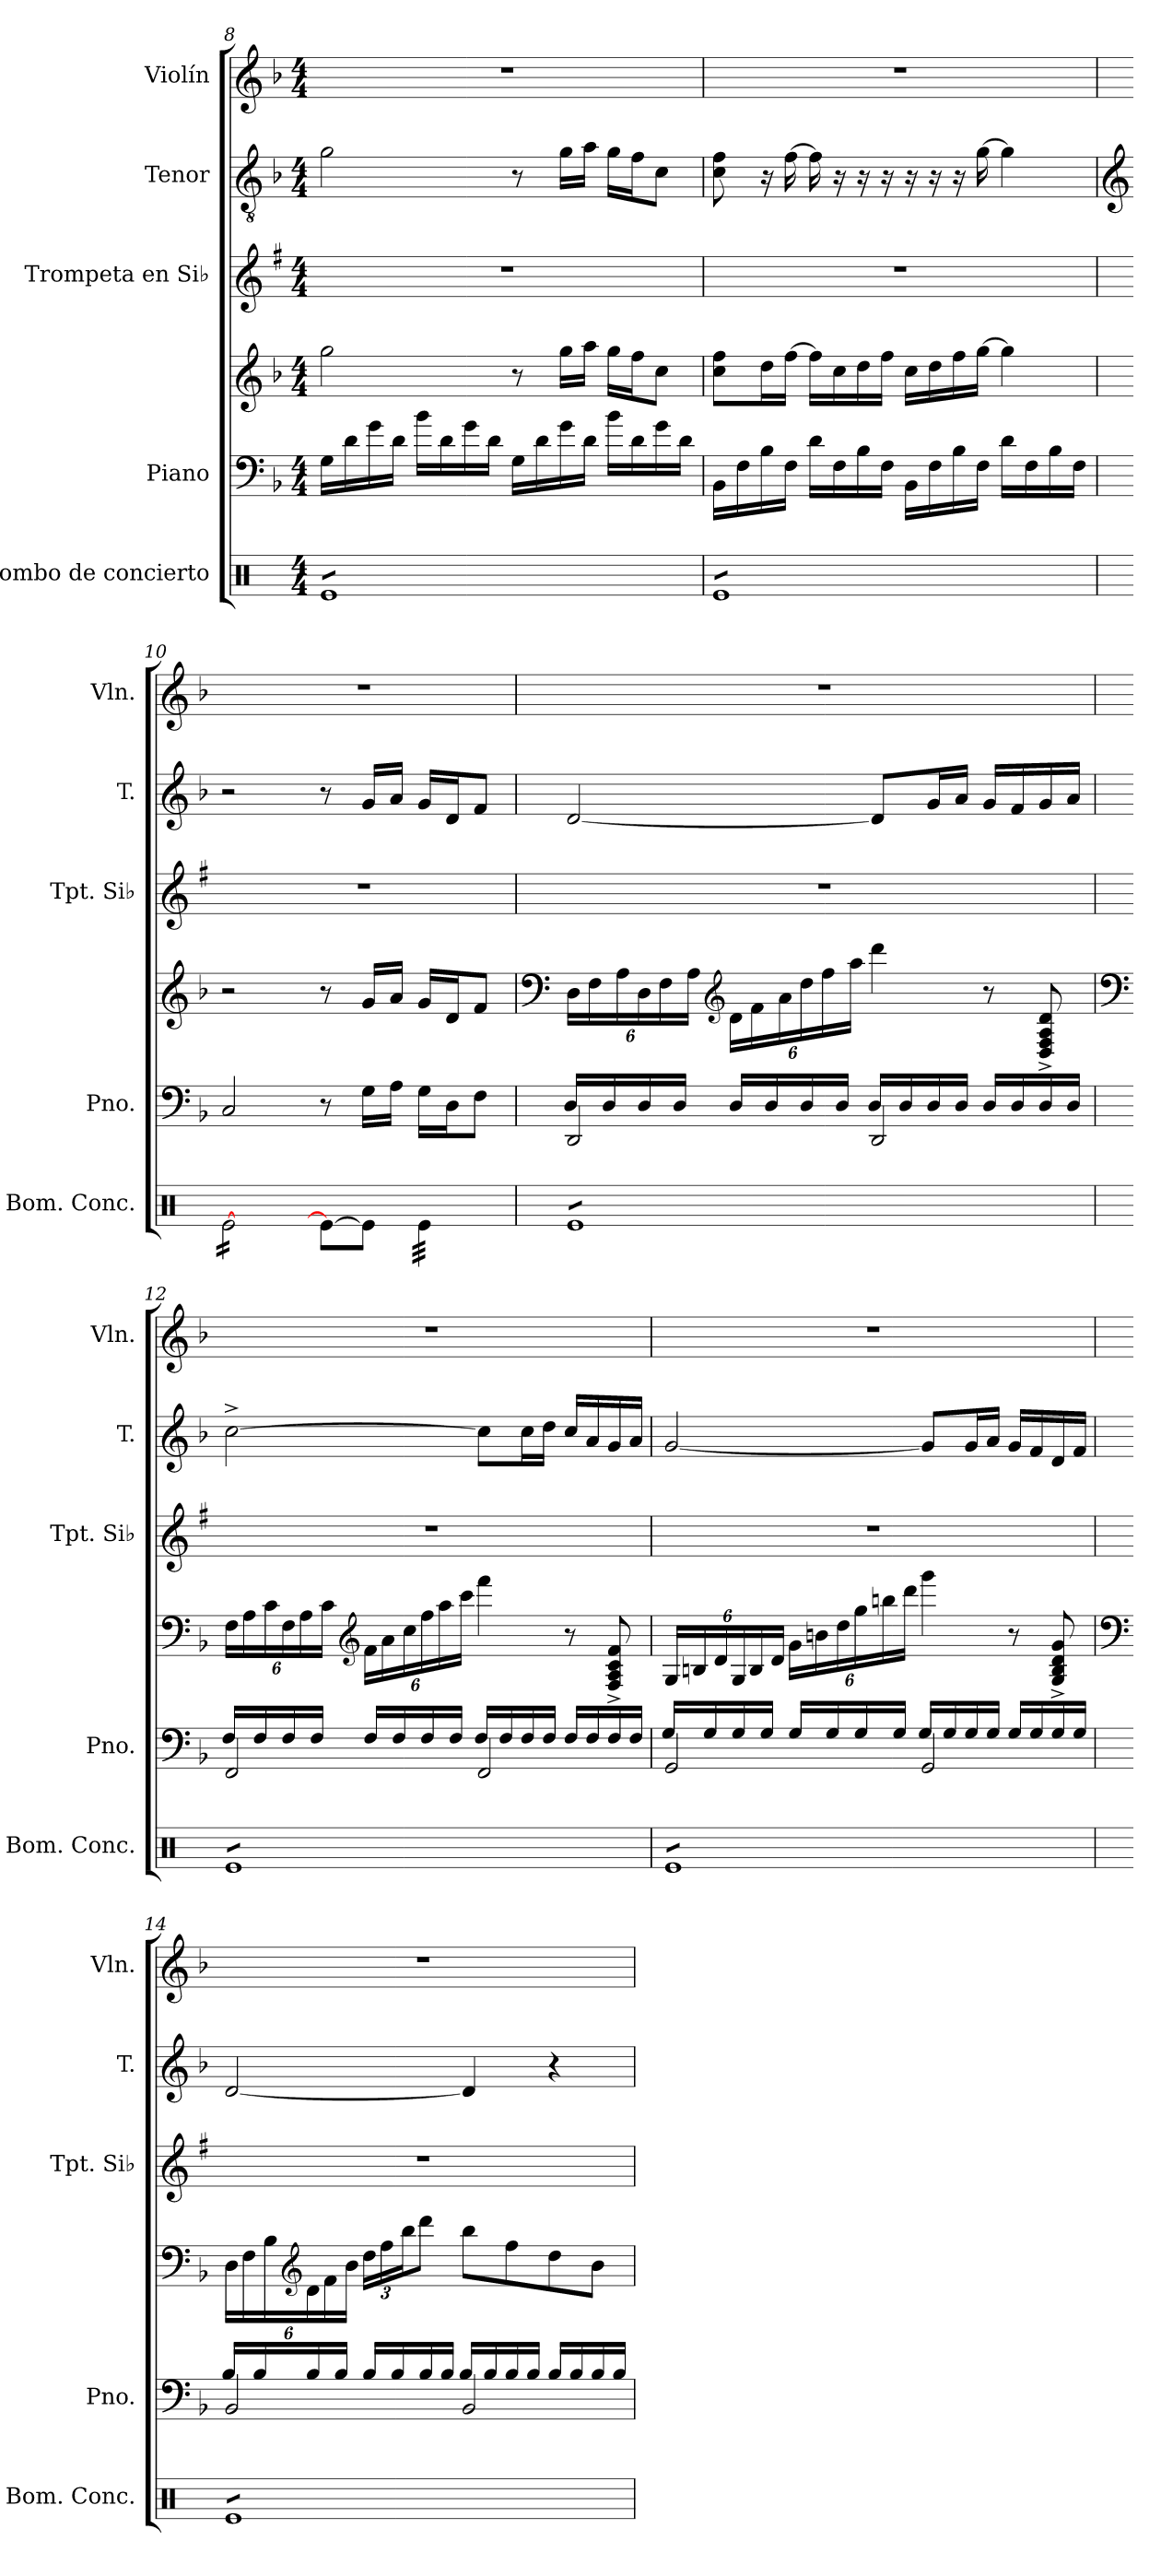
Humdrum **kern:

**kern	**kern	**kern	**kern	**kern	**kern
*part5	*part4	*part4	*part3	*part2	*part1
*staff6	*staff5	*staff4	*staff3	*staff2	*staff1
*I"Bombo de concierto	*I"Piano	*	*I"Trompeta en Si♭	*I"Tenor	*I"Violín
*I'Bom. Conc.	*I'Pno.	*	*I'Tpt. Si♭	*I'T.	*I'Vln.
!!LO:LB:g=z
*clefX	*clefF4	*clefG2	*clefG2	*clefGv2	*clefG2
*	*	*	*ITrd1c2	*	*
*k[]	*k[b-]	*k[b-]	*k[b-]	*k[b-]	*k[b-]
*M4/4	*M4/4	*M4/4	*M4/4	*M4/4	*M4/4
=8	=8	=8	=8	=8	=8
*tremolo	*	*	*	*	*
8ReL	16G\LL	2gg\	1r	2g\	1r
.	16d\	.	.	.	.
8Re	16g\	.	.	.	.
.	16d\JJ	.	.	.	.
8Re	16b-\LL	.	.	.	.
.	16d\	.	.	.	.
8Re	16g\	.	.	.	.
.	16d\JJ	.	.	.	.
8Re	16G\LL	8r	.	8r	.
.	16d\	.	.	.	.
8Re	16g\	16gg\LL	.	16g\LL	.
.	16d\JJ	16aa\JJ	.	16a\JJ	.
8Re	16b-\LL	16gg\LL	.	16g\LL	.
.	16d\	16ff\J	.	16f\J	.
8ReJ	16g\	8cc\J	.	8c\J	.
.	16d\JJ	.	.	.	.
=9	=9	=9	=9	=9	=9
8ReL	16BB-\LL	8cc\ 8ff\L	1r	8c\ 8f\	1r
.	16F\	.	.	.	.
8Re	16B-\	16dd\L	.	16r	.
.	16F\JJ	[16ff\JJ	.	[16f\	.
8Re	16d\LL	16ff\LL]	.	16f\]	.
.	16F\	16cc\	.	16r	.
8Re	16B-\	16dd\	.	16r	.
.	16F\JJ	16ff\JJ	.	16r	.
8Re	16BB-\LL	16cc\LL	.	16r	.
.	16F\	16dd\	.	16r	.
8Re	16B-\	16ff\	.	16r	.
.	16F\JJ	[16gg\JJ	.	[16g\	.
8Re	16d\LL	4gg\]	.	4g\]	.
.	16F\	.	.	.	.
8ReJ	16B-\	.	.	.	.
.	16F\JJ	.	.	.	.
!!LO:PB:g=z
=10	=10	=10	=10	=10	=10
*	*	*	*	*clefG2	*
[16Re\LL	2C/	2r	1r	2r	1r
16Re\	.	.	.	.	.
16Re\	.	.	.	.	.
16Re\	.	.	.	.	.
16Re\	.	.	.	.	.
16Re\	.	.	.	.	.
16Re\	.	.	.	.	.
16Re\JJ	.	.	.	.	.
*Xtremolo	*	*	*	*	*
8Re\L_	8r	8r	.	8r	.
8Re\J]	16G\LL	16g/LL	.	16g/LL	.
.	16A\JJ	16a/JJ	.	16a/JJ	.
*tremolo	*	*	*	*	*
32Re\LLL	16G\LL	16g/LL	.	16g/LL	.
32Re\	.	.	.	.	.
32Re\	16D\J	16d/J	.	16d/J	.
32Re\	.	.	.	.	.
32Re\	8F\J	8f/J	.	8f/J	.
32Re\	.	.	.	.	.
32Re\	.	.	.	.	.
32Re\JJJ	.	.	.	.	.
=11	=11	=11	=11	=11	=11
*	*	*clefF4	*	*	*
*	*^	*	*	*	*
*	*	*	*Xbrackettup	*	*	*
8ReL	2DD/	16D/LL	24D\LL	1r	[2d/	1r
.	.	.	24F\	.	.	.
.	.	16D/	.	.	.	.
.	.	.	24A\	.	.	.
8Re	.	16D/	24D\	.	.	.
.	.	.	24F\	.	.	.
.	.	16D/JJ	.	.	.	.
.	.	.	24A\JJ	.	.	.
*	*	*	*clefG2	*	*	*
8Re	.	16D/LL	24d\LL	.	.	.
.	.	.	24f\	.	.	.
.	.	16D/	.	.	.	.
.	.	.	24a\	.	.	.
8Re	.	16D/	24dd\	.	.	.
.	.	.	24ff\	.	.	.
.	.	16D/JJ	.	.	.	.
.	.	.	24aa\JJ	.	.	.
8Re	2DD/	16D/LL	4ddd\	.	8d/L]	.
.	.	16D/	.	.	.	.
8Re	.	16D/	.	.	16g/L	.
.	.	16D/JJ	.	.	16a/JJ	.
8Re	.	16D/LL	8r	.	16g/LL	.
.	.	16D/	.	.	16f/	.
8ReJ	.	16D/	8D/^ 8F/^ 8A/^ 8d/^	.	16g/	.
.	.	16D/JJ	.	.	16a/JJ	.
!!LO:LB:g=z
=12	=12	=12	=12	=12	=12	=12
*	*	*	*clefF4	*	*	*
8ReL	2FF/	16F/LL	24F\LL	1r	[2cc^\	1r
.	.	.	24A\	.	.	.
.	.	16F/	.	.	.	.
.	.	.	24c\	.	.	.
8Re	.	16F/	24F\	.	.	.
.	.	.	24A\	.	.	.
.	.	16F/JJ	.	.	.	.
.	.	.	24c\JJ	.	.	.
*	*	*	*clefG2	*	*	*
8Re	.	16F/LL	24f\LL	.	.	.
.	.	.	24a\	.	.	.
.	.	16F/	.	.	.	.
.	.	.	24cc\	.	.	.
8Re	.	16F/	24ff\	.	.	.
.	.	.	24aa\	.	.	.
.	.	16F/JJ	.	.	.	.
.	.	.	24ccc\JJ	.	.	.
8Re	2FF/	16F/LL	4fff\	.	8cc\L]	.
.	.	16F/	.	.	.	.
8Re	.	16F/	.	.	16cc\L	.
.	.	16F/JJ	.	.	16dd\JJ	.
8Re	.	16F/LL	8r	.	16cc/LL	.
.	.	16F/	.	.	16a/	.
8ReJ	.	16F/	8F/^ 8A/^ 8c/^ 8f/^	.	16g/	.
.	.	16F/JJ	.	.	16a/JJ	.
!!LO:PB:g=z
=13	=13	=13	=13	=13	=13	=13
8ReL	2GG/	16G/LL	24G/LL	1r	[2g/	1r
.	.	.	24Bn/	.	.	.
.	.	16G/	.	.	.	.
.	.	.	24d/	.	.	.
8Re	.	16G/	24G/	.	.	.
.	.	.	24B/	.	.	.
.	.	16G/JJ	.	.	.	.
.	.	.	24d/JJ	.	.	.
8Re	.	16G/LL	24g\LL	.	.	.
.	.	.	24bn\	.	.	.
.	.	16G/	.	.	.	.
.	.	.	24dd\	.	.	.
8Re	.	16G/	24gg\	.	.	.
.	.	.	24bbn\	.	.	.
.	.	16G/JJ	.	.	.	.
.	.	.	24ddd\JJ	.	.	.
8Re	2GG/	16G/LL	4ggg\	.	8g/L]	.
.	.	16G/	.	.	.	.
8Re	.	16G/	.	.	16g/L	.
.	.	16G/JJ	.	.	16a/JJ	.
8Re	.	16G/LL	8r	.	16g/LL	.
.	.	16G/	.	.	16f/	.
8ReJ	.	16G/	8G/^ 8B/^ 8d/^ 8g/^	.	16d/	.
.	.	16G/JJ	.	.	16f/JJ	.
!!LO:LB:g=z
=14	=14	=14	=14	=14	=14	=14
*	*	*	*clefF4	*	*	*
8ReL	2BB-/	16B-/LL	24D\LL	1r	[2d/	1r
.	.	.	24F\	.	.	.
.	.	16B-/	.	.	.	.
.	.	.	24B-\	.	.	.
*	*	*	*clefG2	*	*	*
8Re	.	16B-/	24d\	.	.	.
.	.	.	24f\	.	.	.
.	.	16B-/JJ	.	.	.	.
.	.	.	24b-\JJ	.	.	.
8Re	.	16B-/LL	24dd\LL	.	.	.
.	.	.	24ff\	.	.	.
.	.	16B-/	.	.	.	.
.	.	.	24bb-\J	.	.	.
8Re	.	16B-/	8ddd\J	.	.	.
.	.	16B-/JJ	.	.	.	.
8Re	2BB-/	16B-/LL	8bb-\L	.	4d/]	.
.	.	16B-/	.	.	.	.
8Re	.	16B-/	8ff\	.	.	.
.	.	16B-/JJ	.	.	.	.
8Re	.	16B-/LL	8dd\	.	4r	.
.	.	16B-/	.	.	.	.
8ReJ	.	16B-/	8b-\J	.	.	.
*Xtremolo	*	*	*	*	*	*
.	.	16B-/JJ	.	.	.	.
*	*v	*v	*	*	*	*
=	=	=	=	=	=
*-	*-	*-	*-	*-	*-
